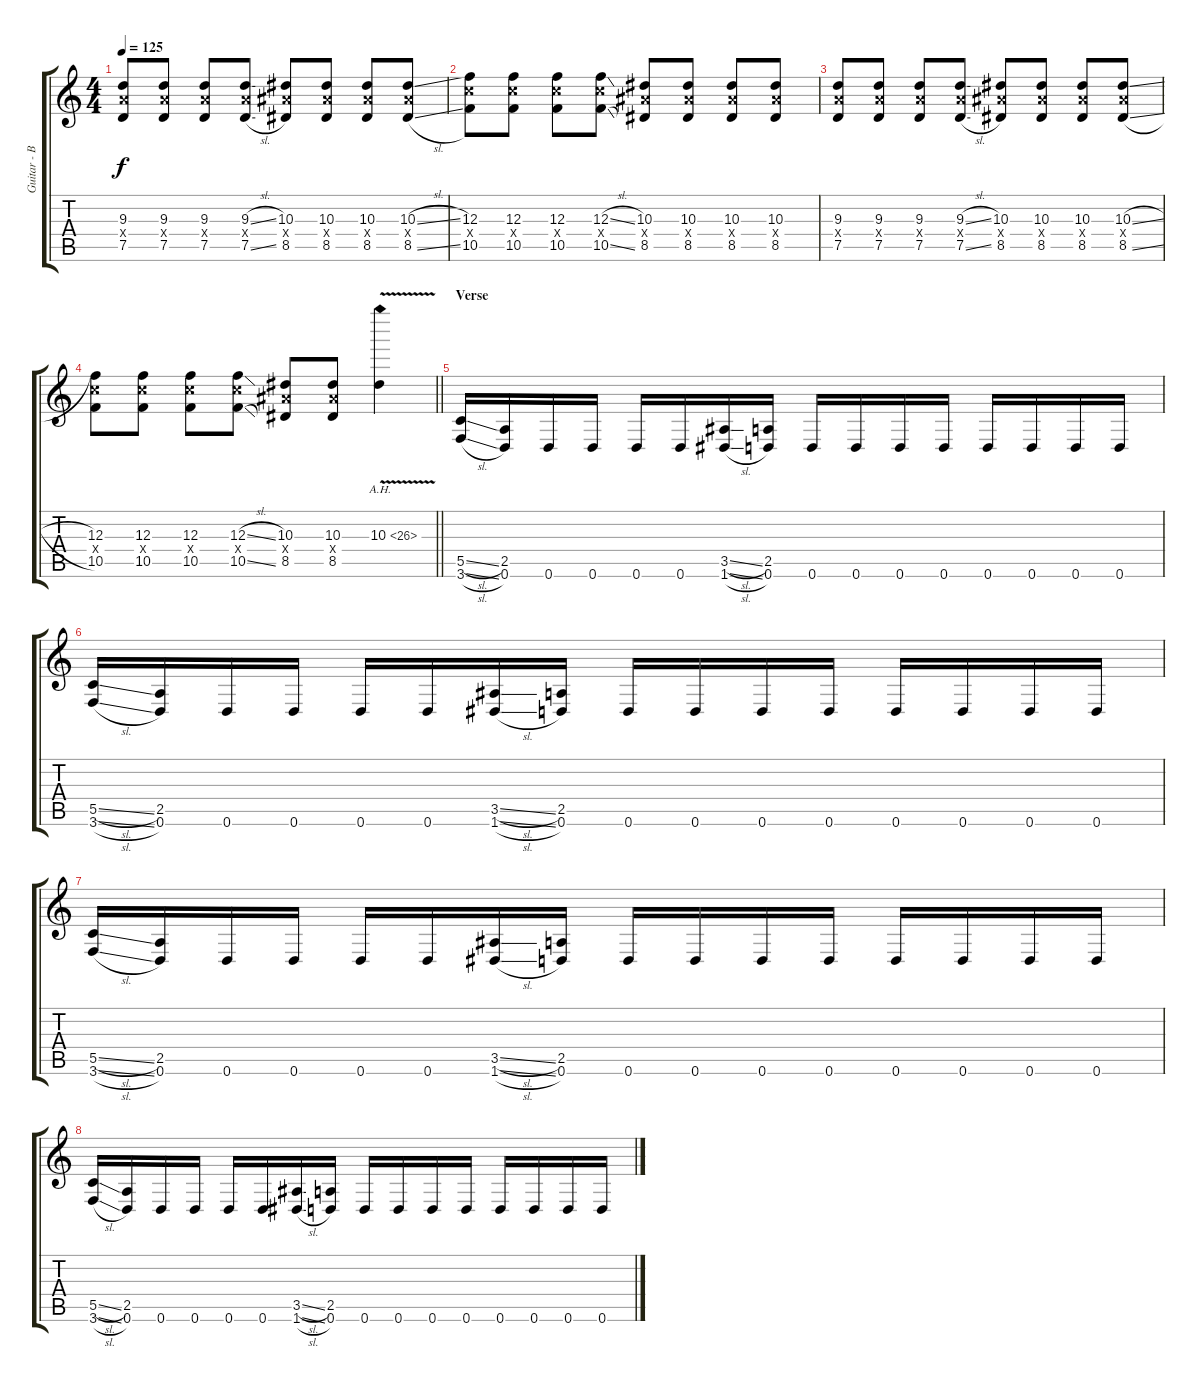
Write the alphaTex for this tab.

\track ("Guitar - Bernd \"Bernemann\" Kost" "Guitar - B") {instrument overdrivenguitar}
\staff {score tabs}
\tuning (D4 A3 F3 C3 G2 D2) {hide}
\ts (4 4)
\tempo 125
\clef g2
\ks c
(9.3 9.4{x} 7.5).8{dy f} (9.3 9.4{x} 7.5).8 (9.3 9.4{x} 7.5).8 (9.3{sl} 9.4{x} 7.5{sl}).8 (10.3 10.4{x} 8.5).8 (10.3 10.4{x} 8.5).8 (10.3 10.4{x} 8.5).8 (10.3{sl} 10.4{x} 8.5{sl}).8 |
(12.3 12.4{x} 10.5).8 (12.3 12.4{x} 10.5).8 (12.3 12.4{x} 10.5).8 (12.3{sl} 12.4{x} 10.5{sl}).8 (10.3 10.4{x} 8.5).8 (10.3 10.4{x} 8.5).8 (10.3 10.4{x} 8.5).8 (10.3 10.4{x} 8.5).8 |
(9.3 9.4{x} 7.5).8 (9.3 9.4{x} 7.5).8 (9.3 9.4{x} 7.5).8 (9.3{sl} 9.4{x} 7.5{sl}).8 (10.3 10.4{x} 8.5).8 (10.3 10.4{x} 8.5).8 (10.3 10.4{x} 8.5).8 (10.3{sl} 10.4{x} 8.5{sl}).8 |
\barLineRight lightlight
(12.3 12.4{x} 10.5).8 (12.3 12.4{x} 10.5).8 (12.3 12.4{x} 10.5).8 (12.3{sl} 12.4{x} 10.5{sl}).8 (10.3 10.4{x} 8.5).8 (10.3 10.4{x} 8.5).8 10.3{ah 16 v}.4 |
\section ("" "Verse")
(5.5{sl} 3.6{sl}).16 (2.5 0.6).16 0.6.16 0.6.16 0.6.16 0.6.16 (3.5{sl} 1.6{sl}).16 (2.5 0.6).16 0.6.16 0.6.16 0.6.16 0.6.16 0.6.16 0.6.16 0.6.16 0.6.16 |
(5.5{sl} 3.6{sl}).16 (2.5 0.6).16 0.6.16 0.6.16 0.6.16 0.6.16 (3.5{sl} 1.6{sl}).16 (2.5 0.6).16 0.6.16 0.6.16 0.6.16 0.6.16 0.6.16 0.6.16 0.6.16 0.6.16 |
(5.5{sl} 3.6{sl}).16 (2.5 0.6).16 0.6.16 0.6.16 0.6.16 0.6.16 (3.5{sl} 1.6{sl}).16 (2.5 0.6).16 0.6.16 0.6.16 0.6.16 0.6.16 0.6.16 0.6.16 0.6.16 0.6.16 |
(5.5{sl} 3.6{sl}).16 (2.5 0.6).16 0.6.16 0.6.16 0.6.16 0.6.16 (3.5{sl} 1.6{sl}).16 (2.5 0.6).16 0.6.16 0.6.16 0.6.16 0.6.16 0.6.16 0.6.16 0.6.16 0.6.16
